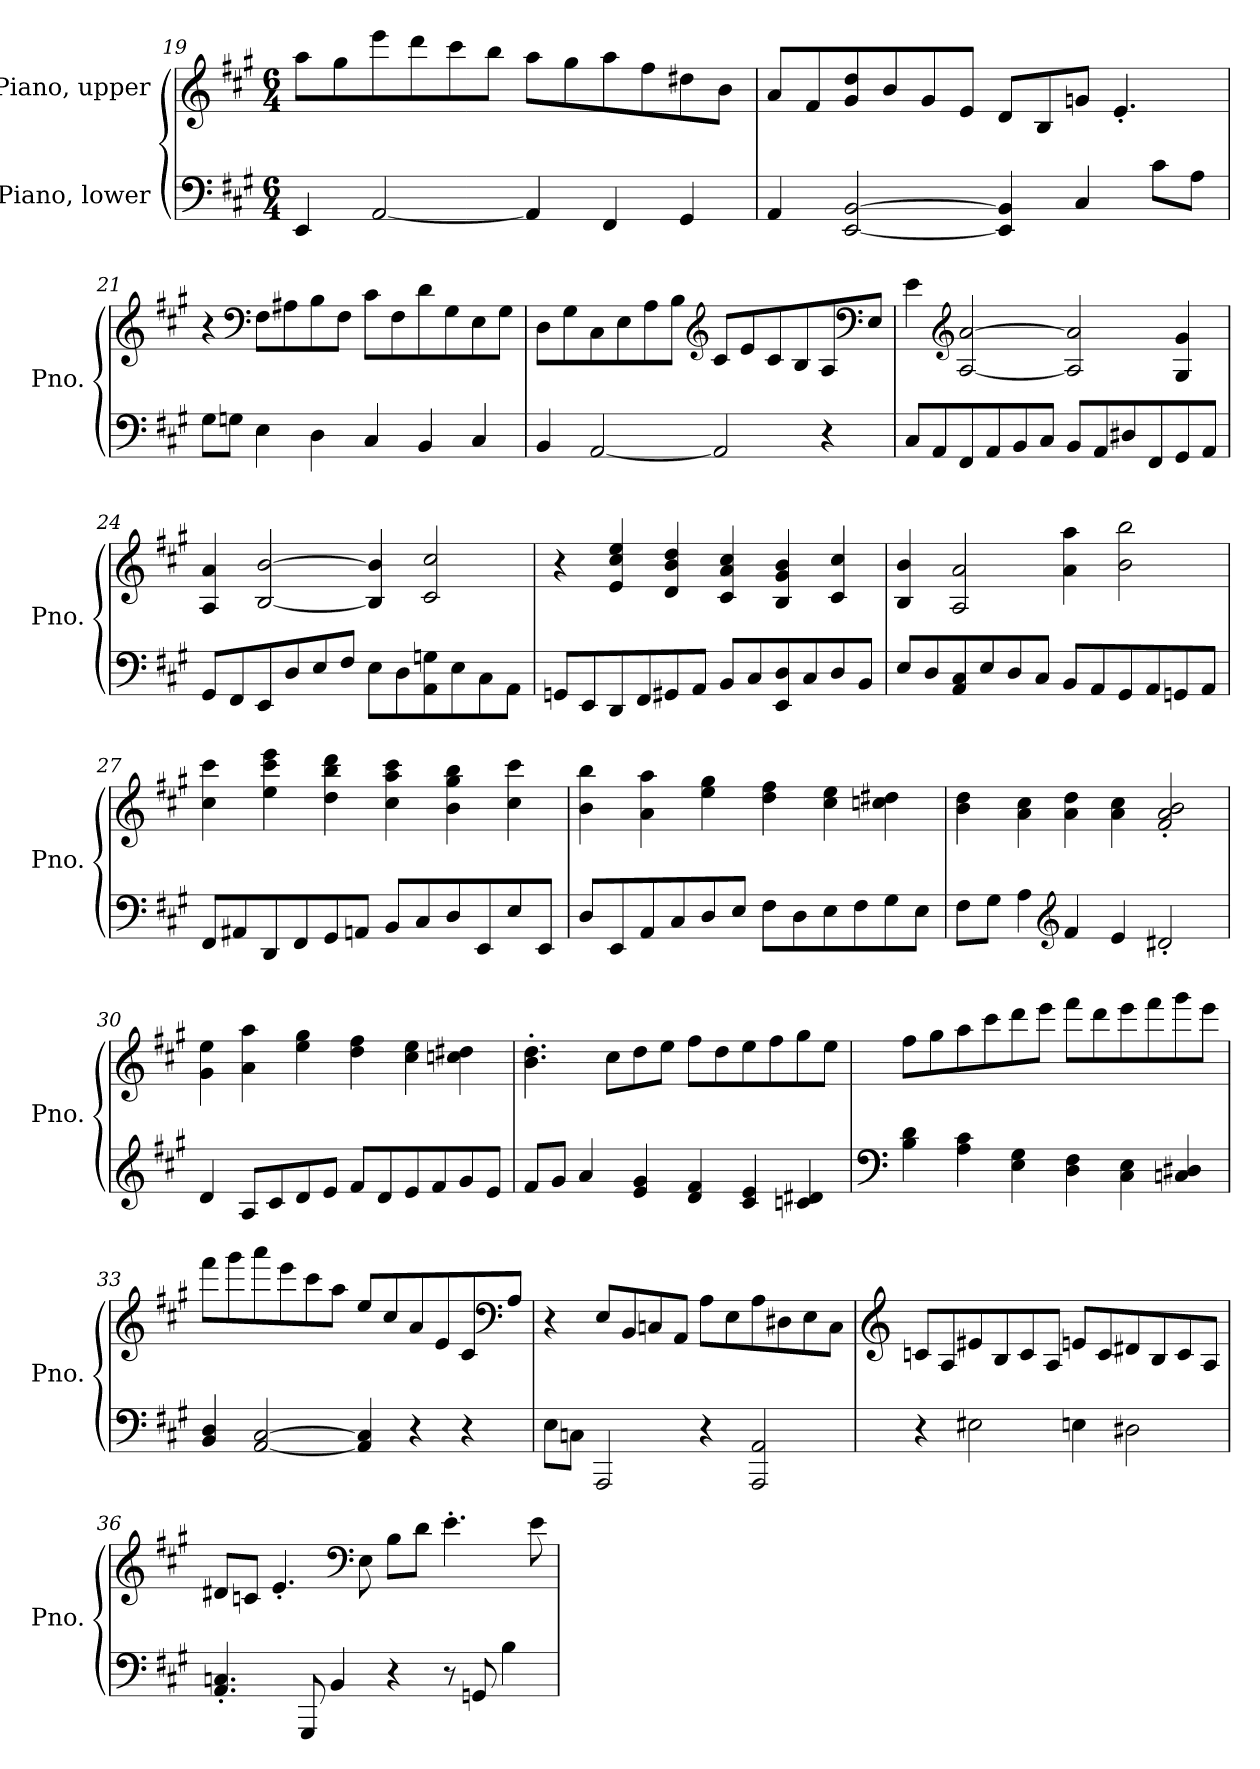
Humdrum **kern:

**kern	**kern
*part2	*part1
*staff2	*staff1
*I"Piano, lower	*I"Piano, upper
*I'Pno.	*I'Pno.
*clefF4	*clefG2
*k[f#c#g#]	*k[f#c#g#]
*M6/4	*M6/4
=19	=19
4EE/	8aa\L
.	8gg#\
[2AA/	8eee\
.	8ddd\
.	8ccc#\
.	8bb\J
4AA/]	8aa\L
.	8gg#\
4FF#/	8aa\
.	8ff#\
4GG#/	8dd#X\
.	8b\J
!!LO:LB:g=z
=20	=20
4AA/	8a/L
.	8f#/
[2EE/ [2BB/	8g#/ 8dd/
.	8b/
.	8g#/
.	8e/J
4EE/] 4BB/]	8d/L
.	8B/
4C#/	8gn/J
.	4.e'/
8c#\L	.
8A\J	.
=21	=21
8G#\L	4r
8Gn\J	.
*	*clefF4
4E\	8F#\L
.	8A#X\
4D\	8B\
.	8F#\J
4C#/	8c#\L
.	8F#\
4BB/	8d\
.	8G#\
4C#/	8E\
.	8G#\J
=22	=22
4BB/	8D\L
.	8G#\
[2AA/	8C#\
.	8E\
.	8A\
.	8B\J
*	*clefG2
2AA/]	8c#/L
.	8e/
.	8c#/
.	8B/
4r	8A/
*	*clefF4
.	8E/J
!!LO:LB:g=z
=23	=23
8C#/L	4e\
8AA/	.
*	*clefG2
8FF#/	[2A/ [2a/
8AA/	.
8BB/	.
8C#/J	.
8BB/L	2A/] 2a/]
8AA/	.
8D#X/	.
8FF#/	.
8GG#/	4G#/ 4g#/
8AA/J	.
=24	=24
8GG#/L	4A/ 4a/
8FF#/	.
8EE/	[2B/ [2b/
8D/	.
8E/	.
8F#/J	.
8E\L	4B/] 4b/]
8D\	.
8AA\ 8Gn\	2c#/ 2cc#/
8E\	.
8C#\	.
8AA\J	.
=25	=25
8GGn/L	4r
8EE/	.
8DD/	4e/ 4cc#/ 4ee/
8FF#/	.
8GG#X/	4d/ 4b/ 4dd/
8AA/J	.
8BB/L	4c#/ 4a/ 4cc#/
8C#/	.
8EE/ 8D/	4B/ 4g#/ 4b/
8C#/	.
8D/	4c#/ 4cc#/
8BB/J	.
!!LO:LB:g=z
=26	=26
8E/L	4B/ 4b/
8D/	.
8AA/ 8C#/	2A/ 2a/
8E/	.
8D/	.
8C#/J	.
8BB/L	4a\ 4aa\
8AA/	.
8GG#/	2b\ 2bb\
8AA/	.
8GGn/	.
8AA/J	.
=27	=27
8FF#/L	4cc#\ 4ccc#\
8AA#X/	.
8DD/	4ee\ 4ccc#\ 4eee\
8FF#/	.
8GG#/	4dd\ 4bb\ 4ddd\
8AAn/J	.
8BB/L	4cc#\ 4aa\ 4ccc#\
8C#/	.
8D/	4b\ 4gg#\ 4bb\
8EE/	.
8E/	4cc#\ 4ccc#\
8EE/J	.
=28	=28
8D/L	4b\ 4bb\
8EE/	.
8AA/	4a\ 4aa\
8C#/	.
8D/	4ee\ 4gg#\
8E/J	.
8F#\L	4dd\ 4ff#\
8D\	.
8E\	4cc#\ 4ee\
8F#\	.
8G#\	4ccn\ 4dd#X\
8E\J	.
!!LO:LB:g=z
=29	=29
8F#\L	4b\ 4dd\
8G#\J	.
4A\	4a\ 4cc#\
*clefG2	*
4f#/	4a\ 4dd\
4e/	4a\ 4cc#\
2d#X'/	2f#/' 2a/' 2b/'
=30	=30
4d/	4g#\ 4ee\
8A/L	4a\ 4aa\
8c#/	.
8d/	4ee\ 4gg#\
8e/J	.
8f#/L	4dd\ 4ff#\
8d/	.
8e/	4cc#\ 4ee\
8f#/	.
8g#/	4ccn\ 4dd#X\
8e/J	.
=31	=31
8f#/L	4.b\' 4.dd\'
8g#/J	.
4a/	.
.	8cc#\L
4e/ 4g#/	8dd\
.	8ee\J
4d/ 4f#/	8ff#\L
.	8dd\
4c#/ 4e/	8ee\
.	8ff#\
4cn/ 4d#X/	8gg#\
.	8ee\J
!!LO:LB:g=z
=32	=32
*clefF4	*
4B\ 4d\	8ff#\L
.	8gg#\
4A\ 4c#\	8aa\
.	8ccc#\
4E\ 4G#\	8ddd\
.	8eee\J
4D\ 4F#\	8fff#\L
.	8ddd\
4C#\ 4E\	8eee\
.	8fff#\
4Cn/ 4D#X/	8ggg#\
.	8eee\J
=33	=33
4BB/ 4D/	8fff#\L
.	8ggg#\
[2AA/ [2C#/	8aaa\
.	8eee\
.	8ccc#\
.	8aa\J
4AA/] 4C#/]	8ee/L
.	8cc#/
4r	8a/
.	8e/
4r	8c#/
*	*clefF4
.	8A/J
!!LO:PB:g=z
=34	=34
8E\L	4r
8Cn\J	.
2AAA/	8E/L
.	8BB/
.	8Cn/
.	8AA/J
4r	8A\L
.	8E\
2AAA/ 2AA/	8A\
.	8D#X\
.	8E\
.	8C\J
=35	=35
*	*clefG2
4r	8cn/L
.	8A/
2E#X\	8e#X/
.	8B/
.	8c/
.	8A/J
4En\	8en/L
.	8c/
2D#X\	8d#X/
.	8B/
.	8c/
.	8A/J
!!LO:LB:g=z
=36	=36
4.AA/' 4.Cn/'	8d#X/L
.	8cn/J
.	4.e'/
8GGG#/	.
4BB/	.
*	*clefF4
.	8E\
4r	8B\L
.	8d#\J
8r	4.e'\
8GGn/	.
4B\	.
.	8e\
=	=
*-	*-
